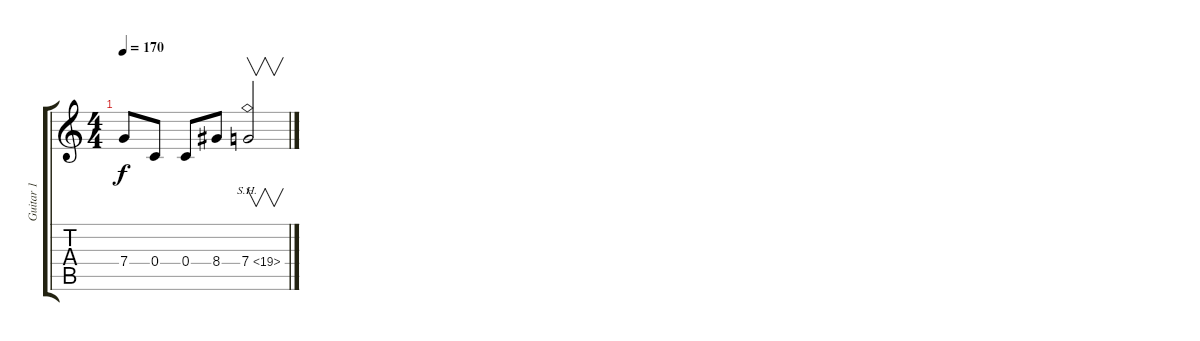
\track ("Guitar 1" "Guitar 1") {instrument distortionguitar}
\staff {score tabs}
\tuning (D4 A3 F3 C3 G2 D2) {hide}
\ts (4 4)
\tempo 170
\clef g2
\ks c
7.4.8{dy f} 0.4.8 0.4.8 8.4.8 7.4{sh 12}.2{v}
